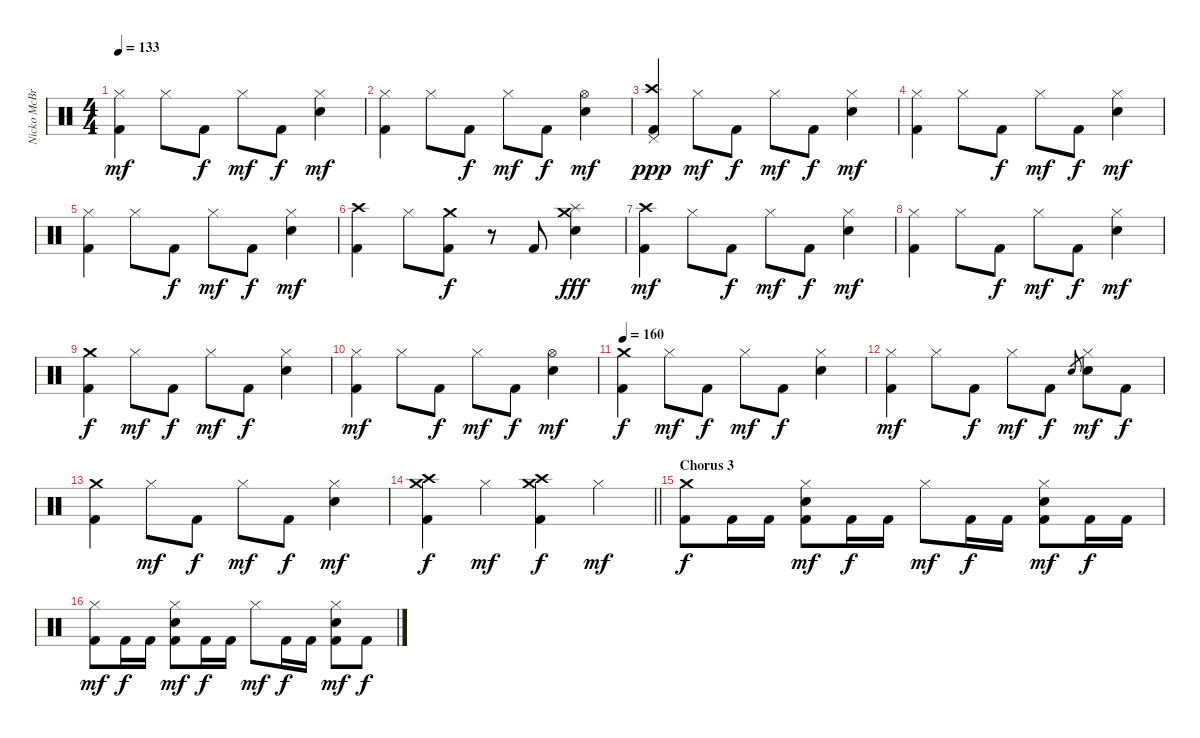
\track ("Nicko McBrain" "Nicko McBr") {instrument percussion}
\staff {score}
\articulation defaults
\ts (4 4)
\tempo 133
\clef neutral
\ks c
("Hi-Hat (closed)" "Kick (hit) 2").4{dy mf} "Hi-Hat (closed)".8 "Kick (hit) 2".8{dy f} "Hi-Hat (closed)".8{dy mf} "Kick (hit) 2".8{dy f} ("Hi-Hat (closed)" "Electric Snare (hit)").4{dy mf} |
("Hi-Hat (closed)" "Kick (hit) 2").4 "Hi-Hat (closed)".8 "Kick (hit) 2".8{dy f} "Hi-Hat (closed)".8{dy mf} "Kick (hit) 2".8{dy f} ("Hi-Hat (open)" "Electric Snare (hit)").4{dy mf} |
("Crash high (hit)" "Kick (hit) 2" "Pedal Hi-Hat (hit)").4{dy ppp} "Hi-Hat (closed)".8{dy mf} "Kick (hit) 2".8{dy f} "Hi-Hat (closed)".8{dy mf} "Kick (hit) 2".8{dy f} ("Hi-Hat (closed)" "Electric Snare (hit)").4{dy mf} |
("Hi-Hat (closed)" "Kick (hit) 2").4 "Hi-Hat (closed)".8 "Kick (hit) 2".8{dy f} "Hi-Hat (closed)".8{dy mf} "Kick (hit) 2".8{dy f} ("Hi-Hat (closed)" "Electric Snare (hit)").4{dy mf} |
("Hi-Hat (closed)" "Kick (hit) 2").4 "Hi-Hat (closed)".8 "Kick (hit) 2".8{dy f} "Hi-Hat (closed)".8{dy mf} "Kick (hit) 2".8{dy f} ("Hi-Hat (closed)" "Electric Snare (hit)").4{dy mf} |
("Crash high (hit)" "Kick (hit) 2").4 "Hi-Hat (closed)".8 ("Crash medium (hit)" "Kick (hit) 2").8{dy f} r.8 "Kick (hit) 2".8 ("Crash medium (hit)" "Electric Snare (hit)" "Splash (hit)").4{dy fff} |
("Crash high (hit)" "Kick (hit) 2").4{dy mf} "Hi-Hat (closed)".8 "Kick (hit) 2".8{dy f} "Hi-Hat (closed)".8{dy mf} "Kick (hit) 2".8{dy f} ("Hi-Hat (closed)" "Electric Snare (hit)").4{dy mf} |
("Hi-Hat (closed)" "Kick (hit) 2").4 "Hi-Hat (closed)".8 "Kick (hit) 2".8{dy f} "Hi-Hat (closed)".8{dy mf} "Kick (hit) 2".8{dy f} ("Hi-Hat (closed)" "Electric Snare (hit)").4{dy mf} |
("Crash medium (hit)" "Kick (hit) 2").4{dy f} "Hi-Hat (closed)".8{dy mf} "Kick (hit) 2".8{dy f} "Hi-Hat (closed)".8{dy mf} "Kick (hit) 2".8{dy f} ("Hi-Hat (closed)" "Electric Snare (hit)").4 |
("Hi-Hat (closed)" "Kick (hit) 2").4{dy mf} "Hi-Hat (closed)".8 "Kick (hit) 2".8{dy f} "Hi-Hat (closed)".8{dy mf} "Kick (hit) 2".8{dy f} ("Hi-Hat (open)" "Electric Snare (hit)").4{dy mf} |
\tempo 160
("Crash medium (hit)" "Kick (hit) 2").4{dy f} "Hi-Hat (closed)".8{dy mf} "Kick (hit) 2".8{dy f} "Hi-Hat (closed)".8{dy mf} "Kick (hit) 2".8{dy f} ("Hi-Hat (closed)" "Electric Snare (hit)").4 |
("Hi-Hat (closed)" "Kick (hit) 2").4{dy mf} "Hi-Hat (closed)".8 "Kick (hit) 2".8{dy f} "Hi-Hat (closed)".8{dy mf} "Kick (hit) 2".8{dy f} "Snare (hit) 2".8{gr} ("Hi-Hat (closed)" "Electric Snare (hit)").8{dy mf} "Kick (hit) 2".8{dy f} |
("Crash medium (hit)" "Kick (hit) 2").4 "Hi-Hat (closed)".8{dy mf} "Kick (hit) 2".8{dy f} "Hi-Hat (closed)".8{dy mf} "Kick (hit) 2".8{dy f} ("Hi-Hat (closed)" "Electric Snare (hit)").4{dy mf} |
\barLineRight lightlight
("Crash high (hit)" "Kick (hit) 2" "Crash medium (hit)").4{dy f} "Hi-Hat (closed)".4{dy mf} ("Crash medium (hit)" "Kick (hit) 2" "Crash high (hit)").4{dy f} "Hi-Hat (closed)".4{dy mf} |
\section ("" "Chorus 3")
("Crash medium (hit)" "Kick (hit) 2").8{dy f} "Kick (hit) 2".16 "Kick (hit) 2".16 ("Hi-Hat (closed)" "Kick (hit) 2" "Electric Snare (hit)").8{dy mf} "Kick (hit) 2".16{dy f} "Kick (hit) 2".16 "Hi-Hat (closed)".8{dy mf} "Kick (hit) 2".16{dy f} "Kick (hit) 2".16 ("Hi-Hat (closed)" "Kick (hit) 2" "Electric Snare (hit)").8{dy mf} "Kick (hit) 2".16{dy f} "Kick (hit) 2".16 |
("Hi-Hat (closed)" "Kick (hit) 2").8{dy mf} "Kick (hit) 2".16{dy f} "Kick (hit) 2".16 ("Hi-Hat (closed)" "Kick (hit) 2" "Electric Snare (hit)").8{dy mf} "Kick (hit) 2".16{dy f} "Kick (hit) 2".16 "Hi-Hat (closed)".8{dy mf} "Kick (hit) 2".16{dy f} "Kick (hit) 2".16 ("Hi-Hat (closed)" "Kick (hit) 2" "Electric Snare (hit)").8{dy mf} "Kick (hit) 2".8{dy f}
